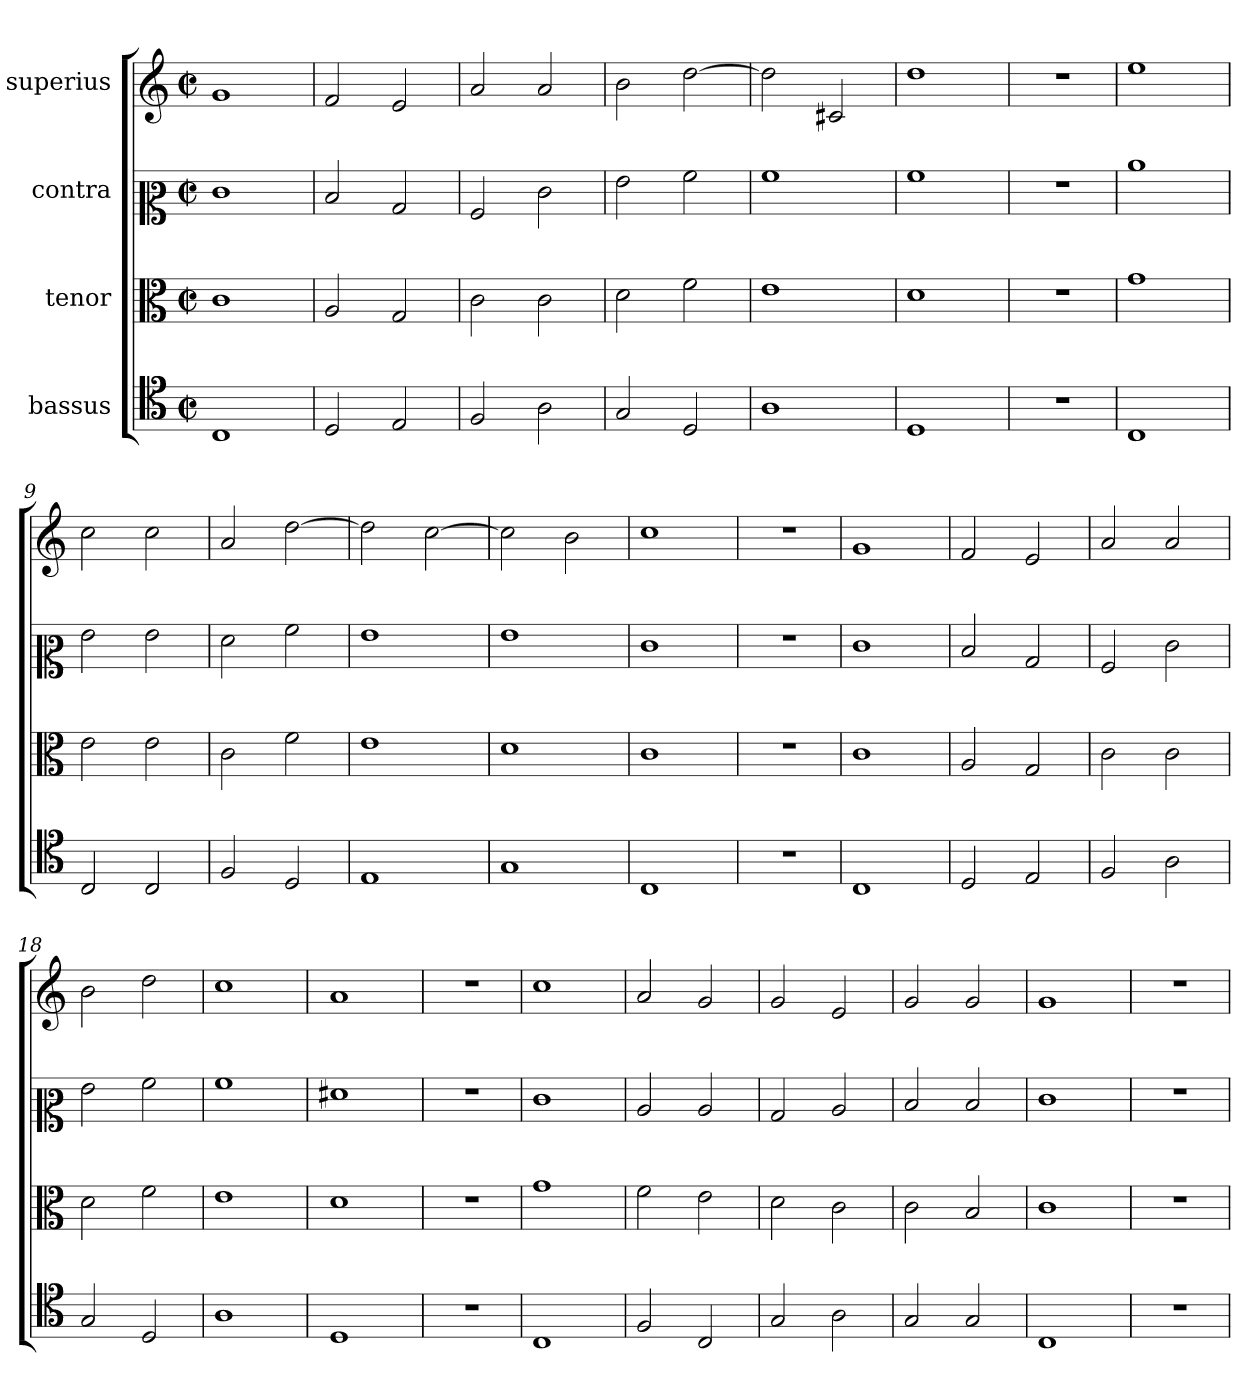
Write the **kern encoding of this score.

**kern	**kern	**kern	**kern
*part4	*part3	*part2	*part1
*staff4	*staff3	*staff2	*staff1
*I"bassus	*I"tenor	*I"contra	*I"superius
*clefC4	*clefC3	*clefC2	*clefG2
*M2/2	*M2/2	*M2/2	*M2/2
*met(c|)	*met(c|)	*met(c|)	*met(c|)
=1	=1	=1	=1
1C	1c	1e	1g
=2	=2	=2	=2
2D	2A	2d	2f
2E	2G	2B	2e
=3	=3	=3	=3
2F	2c	2A	2a
2A	2c	2e	2a
=4	=4	=4	=4
2G	2d	2g	2b
2D	2f	2a	[2dd
=5	=5	=5	=5
1A	1e	1a	2dd]
.	.	.	2c#X
=6	=6	=6	=6
1D	1d	1a	1dd
=7	=7	=7	=7
1r	1r	1r	1r
=8	=8	=8	=8
1C	1g	1cc	1ee
=9	=9	=9	=9
2C	2e	2g	2cc
2C	2e	2g	2cc
=10	=10	=10	=10
2F	2c	2f	2a
2D	2f	2a	[2dd
=11	=11	=11	=11
1E	1e	1g	2dd]
.	.	.	[2cc
=12	=12	=12	=12
1G	1d	1g	2cc]
.	.	.	2b
=13	=13	=13	=13
1C	1c	1e	1cc
=14	=14	=14	=14
1r	1r	1r	1r
=15	=15	=15	=15
1C	1c	1e	1g
=16	=16	=16	=16
2D	2A	2d	2f
2E	2G	2B	2e
=17	=17	=17	=17
2F	2c	2A	2a
2A	2c	2e	2a
=18	=18	=18	=18
2G	2d	2g	2b
2D	2f	2a	2dd
=19	=19	=19	=19
1A	1e	1a	1cc
=20	=20	=20	=20
1D	1d	1f#X	1a
=21	=21	=21	=21
1r	1r	1r	1r
=22	=22	=22	=22
1C	1g	1e	1cc
=23	=23	=23	=23
2F	2f	2c	2a
2C	2e	2c	2g
=24	=24	=24	=24
2G	2d	2B	2g
2A	2c	2c	2e
=25	=25	=25	=25
2G	2c	2d	2g
2G	2B	2d	2g
=26	=26	=26	=26
1C	1c	1e	1g
=27	=27	=27	=27
1r	1r	1r	1r
=	=	=	=
*-	*-	*-	*-
